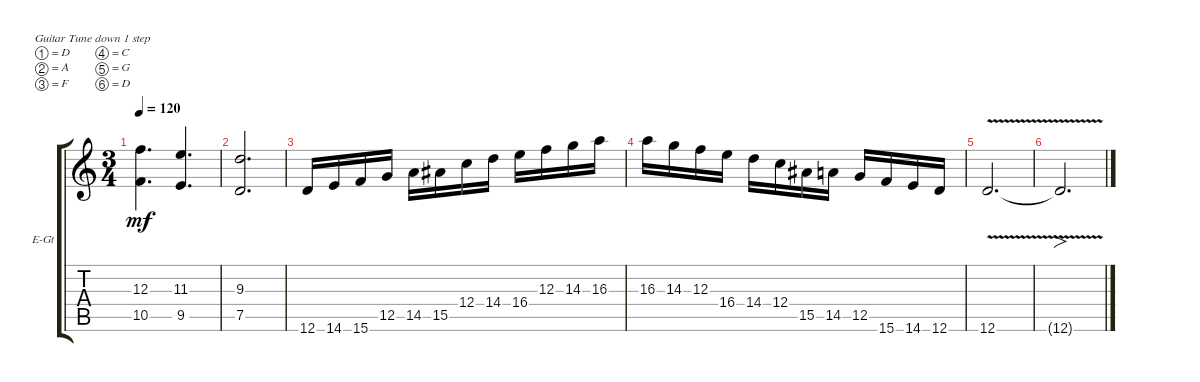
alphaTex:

\defaultSystemsLayout 4
\bracketExtendMode groupsimilarinstruments
\firstSystemTrackNameOrientation horizontal
\otherSystemsTrackNameOrientation horizontal
\track ("Tomas Olsson" "E-Gt") {instrument distortionguitar}
\staff {score tabs}
\tuning (D4 A3 F3 C3 G2 D2)
\ts (3 4)
\tempo 120
\clef g2
\ks c
(10.5 12.3).4{d dy mf} (11.3 9.5).4{d} |
(7.5 9.3).2{d} |
12.6.16 14.6.16 15.6.16 12.5.16 14.5.16 15.5.16 12.4.16 14.4.16 16.4.16 12.3.16 14.3.16 16.3.16 |
16.3.16 14.3.16 12.3.16 16.4.16 14.4.16 12.4.16 15.5.16 14.5.16 12.5.16 15.6.16 14.6.16 12.6.16 |
12.6{v}.2{d} |
12.6{t}.2{fo d}
